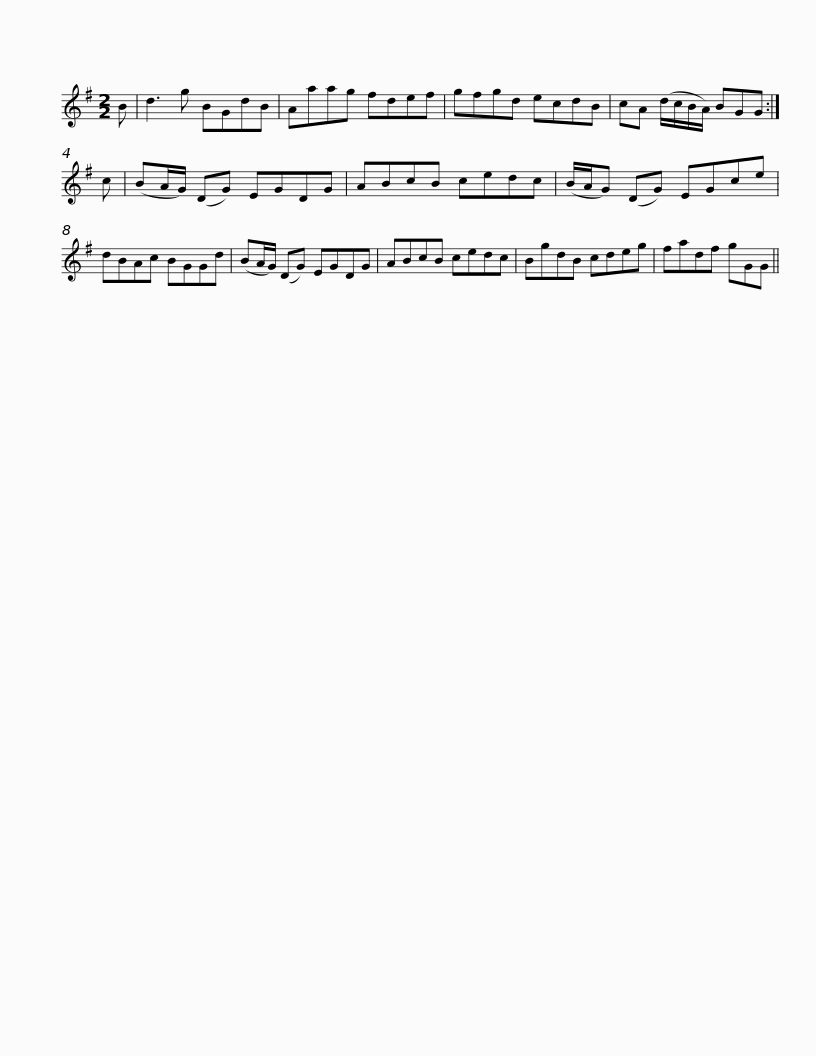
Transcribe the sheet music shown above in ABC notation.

X:1
L:1/8
M:2/2
I:linebreak $
K:G
V:1 treble
V:1
 B | d3 g BGdB | Aaag fdef | gfgd ecdB | cA (d/c/B/A/) BGG :| %5
 c | (BA/G/) (DG) EGDG |$ ABcB cedc | (B/A/G) (DG) EGce | dBAc BGGd | %10
 (BA/G/) (DG) EGDG | ABcB cedc |$ BgdB cdeg | fadf gGG || %14
